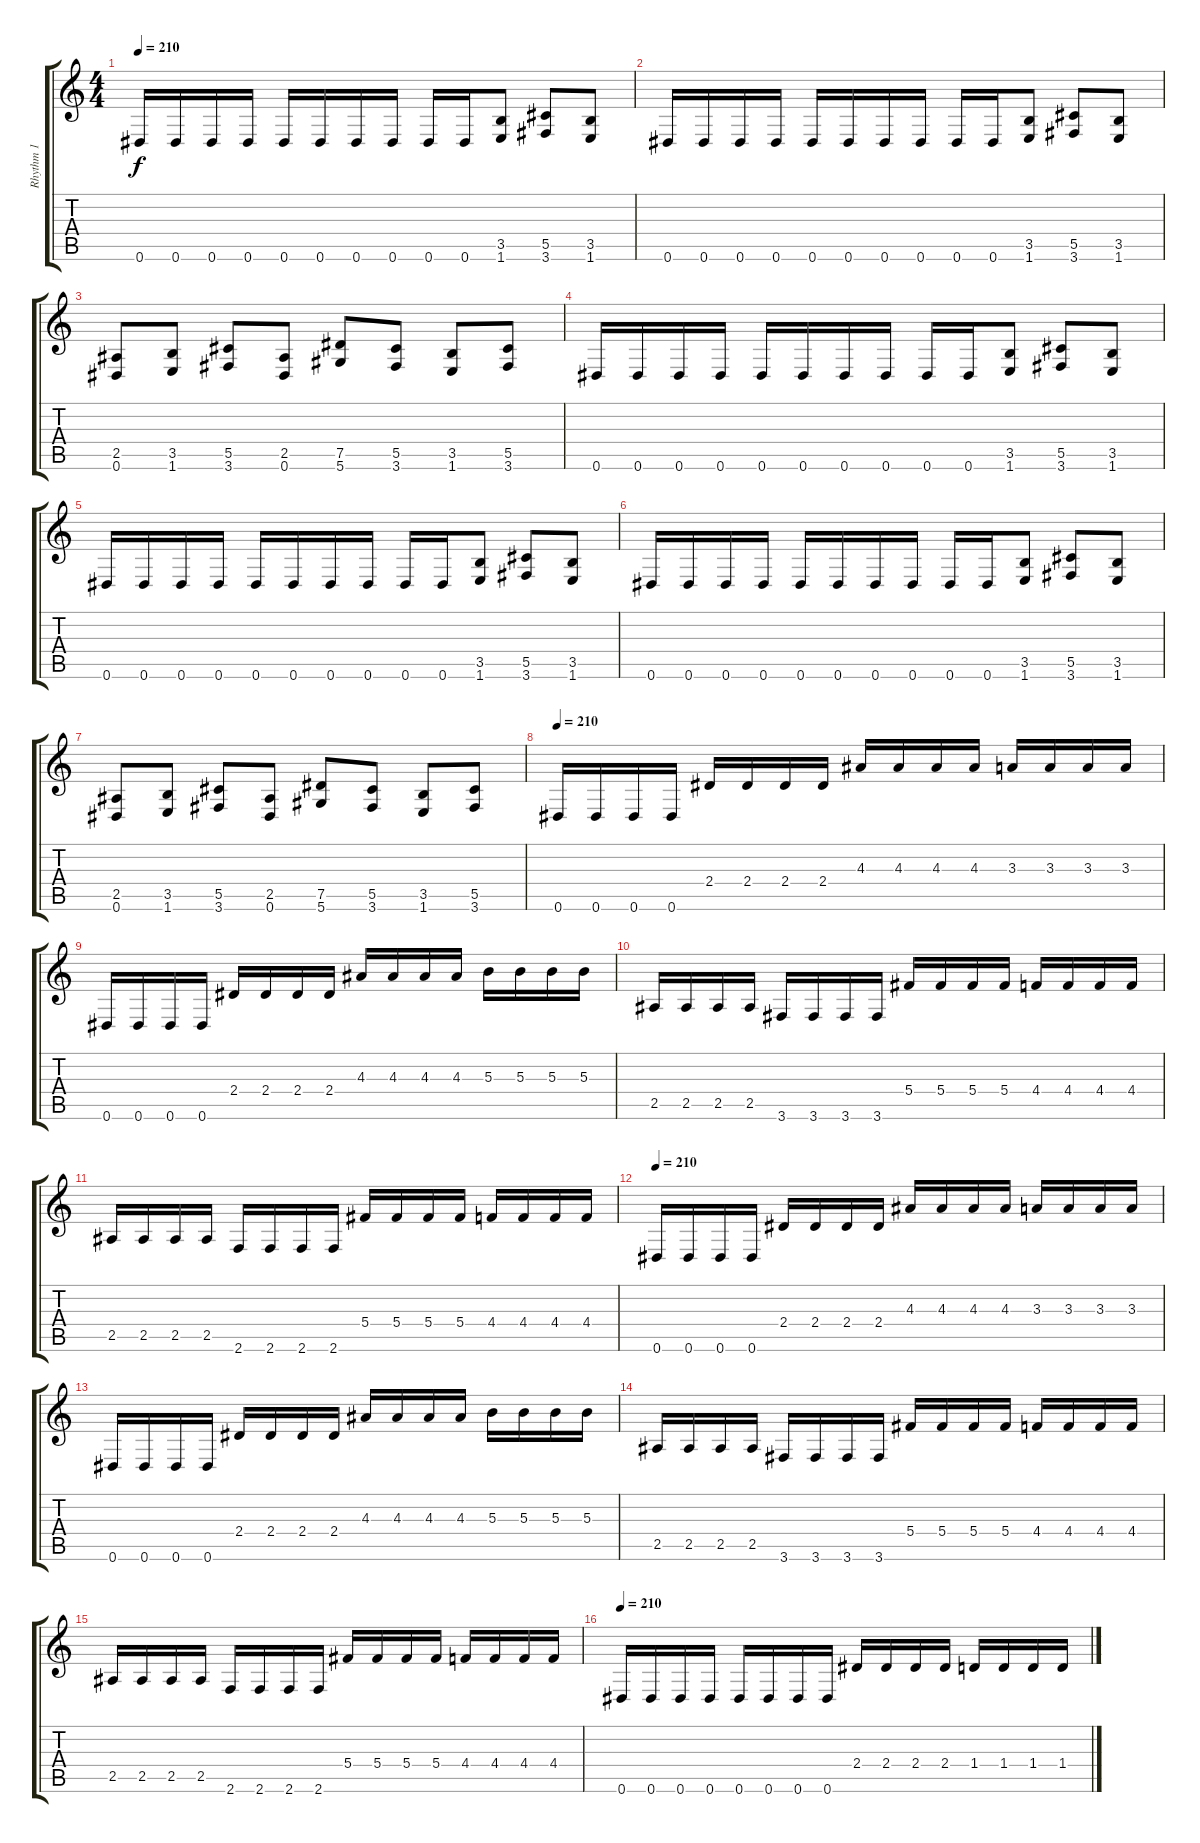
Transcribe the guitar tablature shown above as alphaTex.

\track ("Rhythm 1" "Rhythm 1") {instrument distortionguitar}
\staff {score tabs}
\tuning (Eb4 Bb3 Gb3 Db3 Ab2 Eb2) {hide}
\ts (4 4)
\tempo 210
\clef g2
\ks c
0.6.16{dy f} 0.6.16 0.6.16 0.6.16 0.6.16 0.6.16 0.6.16 0.6.16 0.6.16 0.6.16 (3.5 1.6).8 (5.5 3.6).8 (3.5 1.6).8 |
0.6.16 0.6.16 0.6.16 0.6.16 0.6.16 0.6.16 0.6.16 0.6.16 0.6.16 0.6.16 (3.5 1.6).8 (5.5 3.6).8 (3.5 1.6).8 |
(2.5 0.6).8 (3.5 1.6).8 (5.5 3.6).8 (2.5 0.6).8 (7.5 5.6).8 (5.5 3.6).8 (3.5 1.6).8 (5.5 3.6).8 |
0.6.16 0.6.16 0.6.16 0.6.16 0.6.16 0.6.16 0.6.16 0.6.16 0.6.16 0.6.16 (3.5 1.6).8 (5.5 3.6).8 (3.5 1.6).8 |
0.6.16 0.6.16 0.6.16 0.6.16 0.6.16 0.6.16 0.6.16 0.6.16 0.6.16 0.6.16 (3.5 1.6).8 (5.5 3.6).8 (3.5 1.6).8 |
0.6.16 0.6.16 0.6.16 0.6.16 0.6.16 0.6.16 0.6.16 0.6.16 0.6.16 0.6.16 (3.5 1.6).8 (5.5 3.6).8 (3.5 1.6).8 |
(2.5 0.6).8 (3.5 1.6).8 (5.5 3.6).8 (2.5 0.6).8 (7.5 5.6).8 (5.5 3.6).8 (3.5 1.6).8 (5.5 3.6).8 |
\tempo 210
0.6.16 0.6.16 0.6.16 0.6.16 2.4.16 2.4.16 2.4.16 2.4.16 4.3.16 4.3.16 4.3.16 4.3.16 3.3.16 3.3.16 3.3.16 3.3.16 |
0.6.16 0.6.16 0.6.16 0.6.16 2.4.16 2.4.16 2.4.16 2.4.16 4.3.16 4.3.16 4.3.16 4.3.16 5.3.16 5.3.16 5.3.16 5.3.16 |
2.5.16 2.5.16 2.5.16 2.5.16 3.6.16 3.6.16 3.6.16 3.6.16 5.4.16 5.4.16 5.4.16 5.4.16 4.4.16 4.4.16 4.4.16 4.4.16 |
2.5.16 2.5.16 2.5.16 2.5.16 2.6.16 2.6.16 2.6.16 2.6.16 5.4.16 5.4.16 5.4.16 5.4.16 4.4.16 4.4.16 4.4.16 4.4.16 |
\tempo 210
0.6.16 0.6.16 0.6.16 0.6.16 2.4.16 2.4.16 2.4.16 2.4.16 4.3.16 4.3.16 4.3.16 4.3.16 3.3.16 3.3.16 3.3.16 3.3.16 |
0.6.16 0.6.16 0.6.16 0.6.16 2.4.16 2.4.16 2.4.16 2.4.16 4.3.16 4.3.16 4.3.16 4.3.16 5.3.16 5.3.16 5.3.16 5.3.16 |
2.5.16 2.5.16 2.5.16 2.5.16 3.6.16 3.6.16 3.6.16 3.6.16 5.4.16 5.4.16 5.4.16 5.4.16 4.4.16 4.4.16 4.4.16 4.4.16 |
2.5.16 2.5.16 2.5.16 2.5.16 2.6.16 2.6.16 2.6.16 2.6.16 5.4.16 5.4.16 5.4.16 5.4.16 4.4.16 4.4.16 4.4.16 4.4.16 |
\tempo 210
0.6.16 0.6.16 0.6.16 0.6.16 0.6.16 0.6.16 0.6.16 0.6.16 2.4.16 2.4.16 2.4.16 2.4.16 1.4.16 1.4.16 1.4.16 1.4.16
